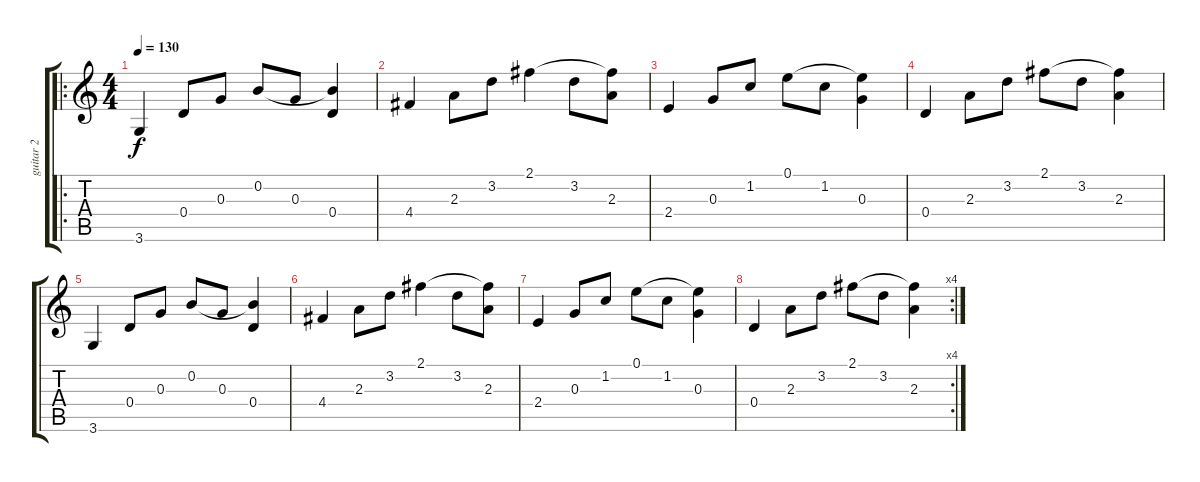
\track ("guitar 2" "guitar 2") {instrument acousticguitarsteel}
\staff {score tabs}
\tuning (E4 B3 G3 D3 A2 E2) {hide}
\ro
\ts (4 4)
\tempo 130
\clef g2
\ks c
3.6.4{dy f instrument acousticguitarsteel} 0.4.8 0.3.8 0.2.8 0.3.8 (0.2{t} 0.4).4 |
4.4.4 2.3.8 3.2.8 2.1.4 3.2.8 (2.1{t} 2.3).8 |
2.4.4 0.3.8 1.2.8 0.1.8 1.2.8 (0.1{t} 0.3).4 |
0.4.4 2.3.8 3.2.8 2.1.8 3.2.8 (2.1{t} 2.3).4 |
3.6.4 0.4.8 0.3.8 0.2.8 0.3.8 (0.2{t} 0.4).4 |
4.4.4 2.3.8 3.2.8 2.1.4 3.2.8 (2.1{t} 2.3).8 |
2.4.4 0.3.8 1.2.8 0.1.8 1.2.8 (0.1{t} 0.3).4 |
\rc 4
0.4.4 2.3.8 3.2.8 2.1.8 3.2.8 (2.1{t} 2.3).4
